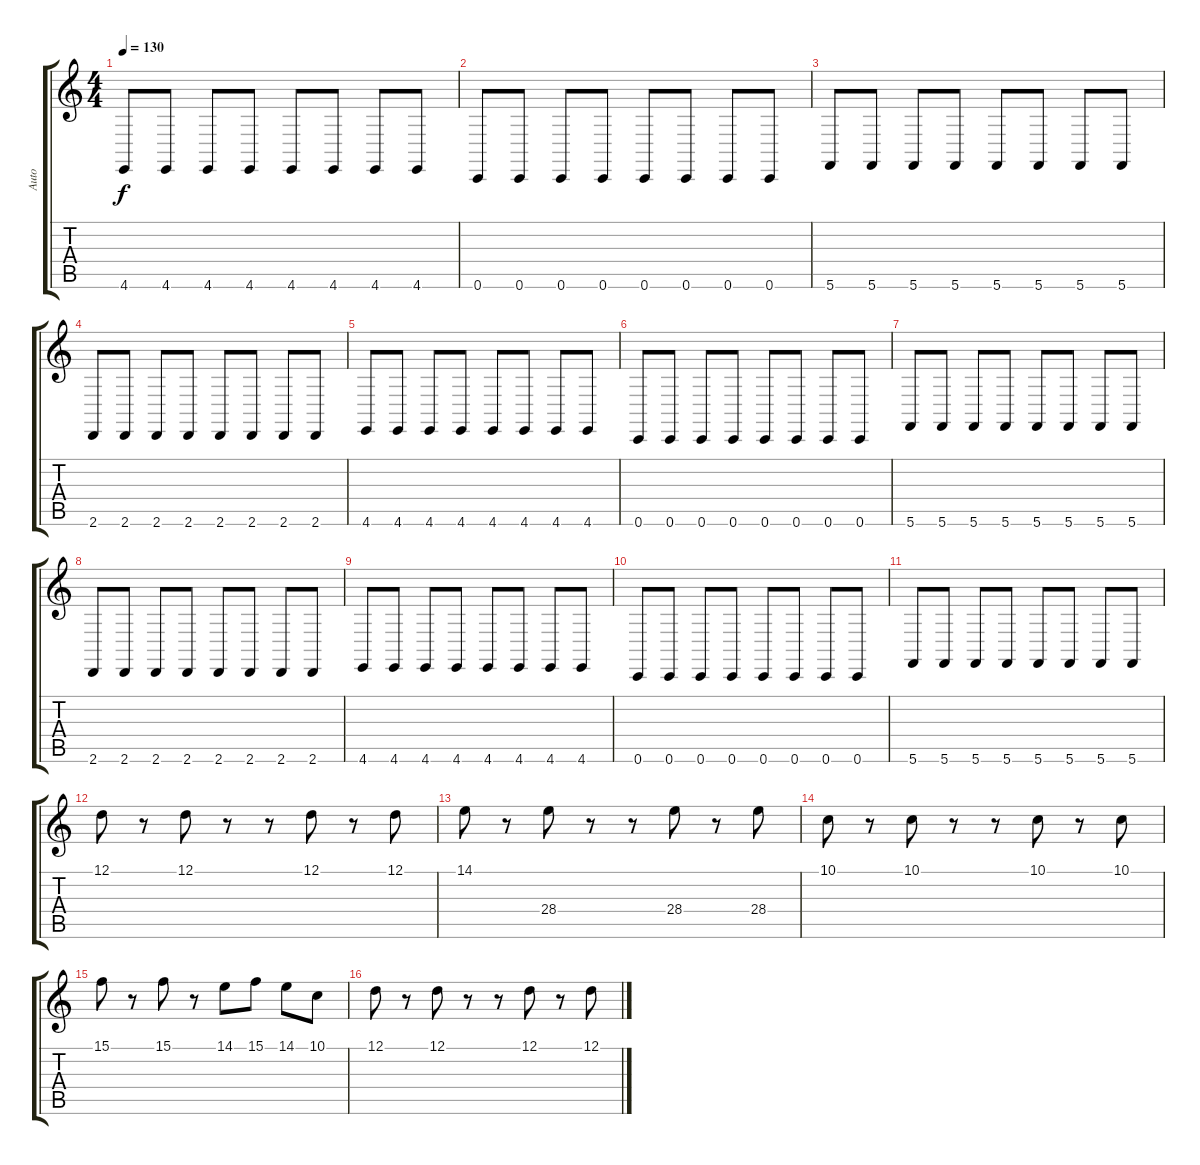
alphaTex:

\track ("Auto" "Auto") {instrument orchestrahit}
\staff {score tabs}
\tuning (D4 A3 F3 C3 G2 C2) {hide}
\ts (4 4)
\tempo 130
\clef g2
\ks c
4.6.8{dy f} 4.6.8 4.6.8 4.6.8 4.6.8 4.6.8 4.6.8 4.6.8 |
0.6.8 0.6.8 0.6.8 0.6.8 0.6.8 0.6.8 0.6.8 0.6.8 |
5.6.8 5.6.8 5.6.8 5.6.8 5.6.8 5.6.8 5.6.8 5.6.8 |
2.6.8 2.6.8 2.6.8 2.6.8 2.6.8 2.6.8 2.6.8 2.6.8 |
4.6.8 4.6.8 4.6.8 4.6.8 4.6.8 4.6.8 4.6.8 4.6.8 |
0.6.8 0.6.8 0.6.8 0.6.8 0.6.8 0.6.8 0.6.8 0.6.8 |
5.6.8 5.6.8 5.6.8 5.6.8 5.6.8 5.6.8 5.6.8 5.6.8 |
2.6.8 2.6.8 2.6.8 2.6.8 2.6.8 2.6.8 2.6.8 2.6.8 |
4.6.8 4.6.8 4.6.8 4.6.8 4.6.8 4.6.8 4.6.8 4.6.8 |
0.6.8 0.6.8 0.6.8 0.6.8 0.6.8 0.6.8 0.6.8 0.6.8 |
5.6.8 5.6.8 5.6.8 5.6.8 5.6.8 5.6.8 5.6.8 5.6.8 |
12.1.8{instrument orchestrahit} r.8 12.1.8 r.8 r.8 12.1.8 r.8 12.1.8 |
14.1.8 r.8 28.4.8 r.8 r.8 28.4.8 r.8 28.4.8 |
10.1.8 r.8 10.1.8 r.8 r.8 10.1.8 r.8 10.1.8 |
15.1.8 r.8 15.1.8 r.8 14.1.8 15.1.8 14.1.8 10.1.8 |
12.1.8 r.8 12.1.8 r.8 r.8 12.1.8 r.8 12.1.8
